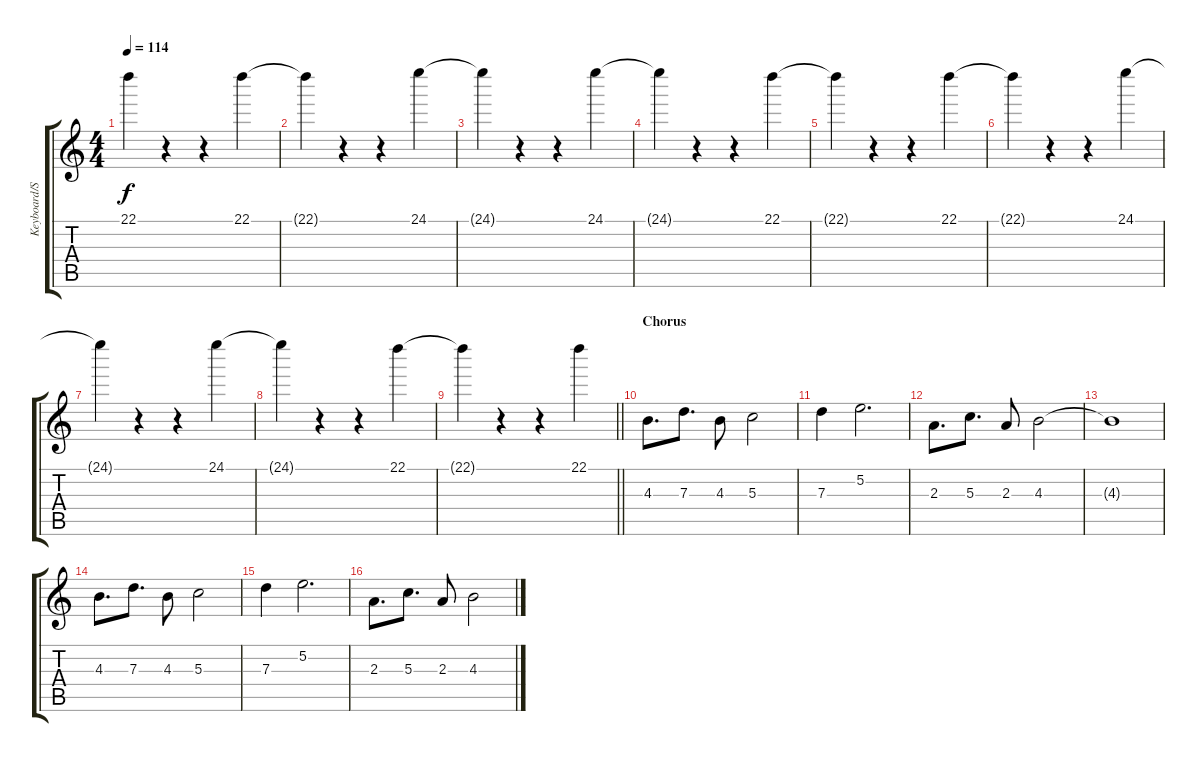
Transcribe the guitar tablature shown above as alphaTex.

\track ("Keyboard/Samples" "Keyboard/S") {instrument electricguitarjazz}
\staff {score tabs}
\tuning (E4 B3 G3 D3 A2 E2) {hide}
\ts (4 4)
\tempo 114
\clef g2
\ks c
22.1{t}.4{dy f} r.4 r.4 22.1.4 |
22.1{t}.4 r.4 r.4 24.1.4 |
24.1{t}.4 r.4 r.4 24.1.4 |
24.1{t}.4 r.4 r.4 22.1.4 |
22.1{t}.4 r.4 r.4 22.1.4 |
22.1{t}.4 r.4 r.4 24.1.4 |
24.1{t}.4 r.4 r.4 24.1.4 |
24.1{t}.4 r.4 r.4 22.1.4 |
\barLineRight lightlight
22.1{t}.4 r.4 r.4 22.1.4 |
\section ("" "Chorus")
4.3.8{d volume 11 instrument electricguitarjazz} 7.3.8{d} 4.3.8 5.3.2 |
7.3.4 5.2.2{d} |
2.3.8{d} 5.3.8{d} 2.3.8 4.3.2 |
4.3{t}.1 |
4.3.8{d} 7.3.8{d} 4.3.8 5.3.2 |
7.3.4 5.2.2{d} |
2.3.8{d} 5.3.8{d} 2.3.8 4.3.2
